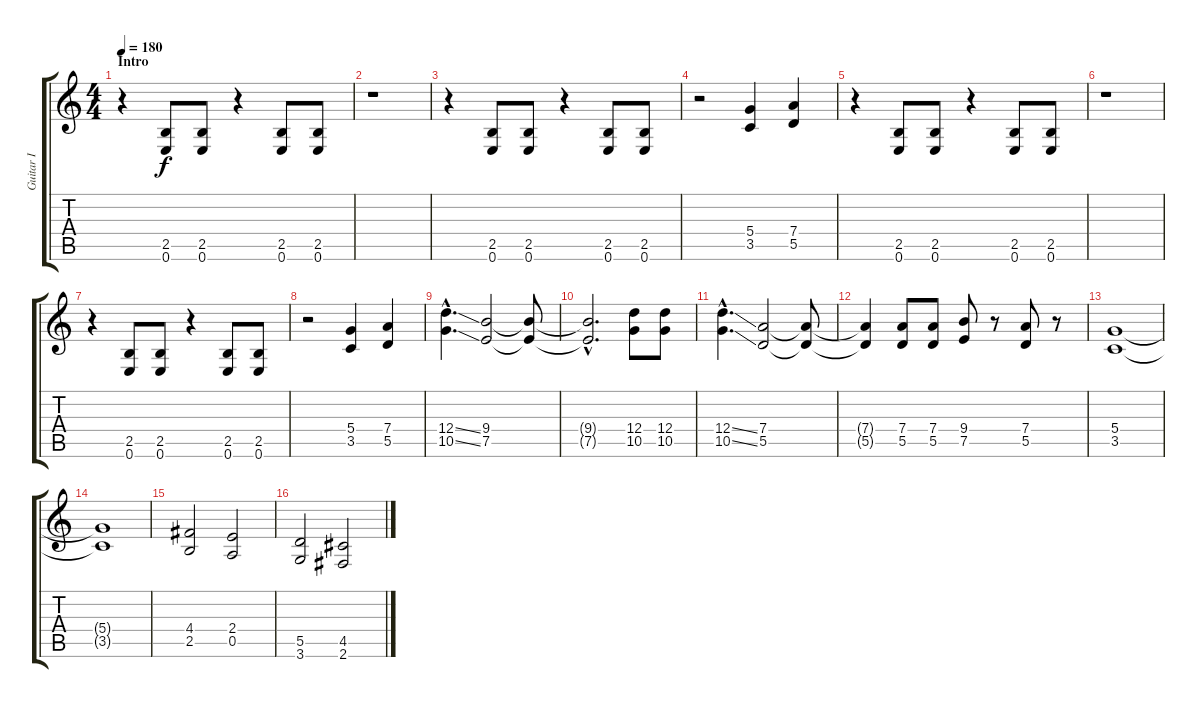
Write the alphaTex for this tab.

\track ("Guitar I" "Guitar I") {instrument overdrivenguitar}
\staff {score tabs}
\tuning (E4 B3 G3 D3 A2 E2) {hide}
\ts (4 4)
\section ("" "Intro")
\tempo 180
\clef g2
\ks c
r.4{dy f instrument overdrivenguitar} (2.5 0.6).8 (2.5 0.6).8 r.4 (2.5 0.6).8 (2.5 0.6).8 |
r.1 |
r.4 (2.5 0.6).8 (2.5 0.6).8 r.4 (2.5 0.6).8 (2.5 0.6).8 |
r.2 (5.4 3.5).4 (7.4 5.5).4 |
r.4 (2.5 0.6).8 (2.5 0.6).8 r.4 (2.5 0.6).8 (2.5 0.6).8 |
r.1 |
r.4 (2.5 0.6).8 (2.5 0.6).8 r.4 (2.5 0.6).8 (2.5 0.6).8 |
r.2 (5.4 3.5).4 (7.4 5.5).4 |
(12.4{ss hac} 10.5{ss hac}).4{d} (9.4 7.5).2 (9.4{t} 7.5{t}).8 |
(9.4{hac t} 7.5{hac t}).2{d} (12.4 10.5).8 (12.4 10.5).8 |
(12.4{ss hac} 10.5{ss hac}).4{d} (7.4 5.5).2 (7.4{t} 5.5{t}).8 |
(7.4{t} 5.5{t}).4 (7.4 5.5).8 (7.4 5.5).8 (9.4 7.5).8 r.8 (7.4 5.5).8 r.8 |
(5.4 3.5).1 |
(5.4{t} 3.5{t}).1 |
(4.4 2.5).2 (2.4 0.5).2 |
(5.5 3.6).2 (4.5 2.6).2
